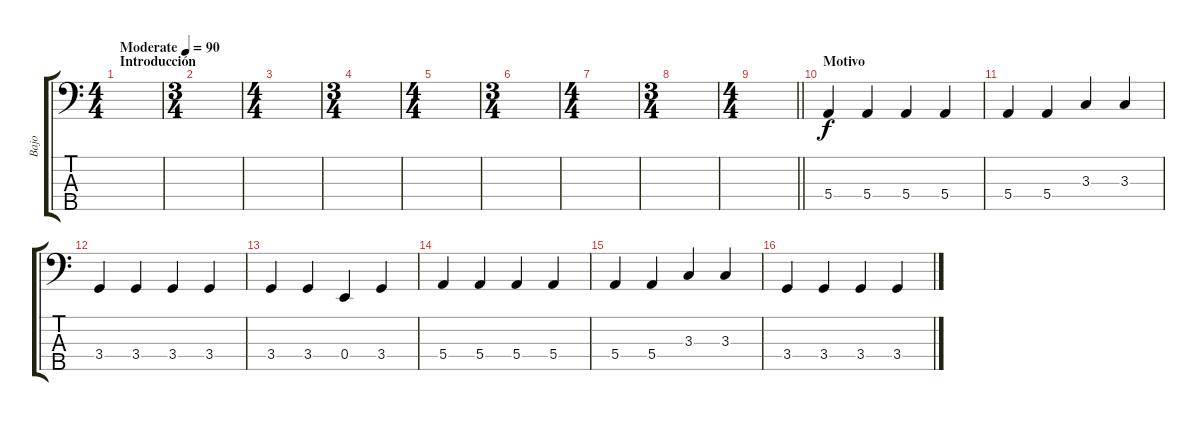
\track ("Bajo" "Bajo") {instrument electricbassfinger}
\staff {score tabs}
\tuning (G2 D2 A1 E1 B0) {hide}
\ts (4 4)
\section ("" "Introducción")
\tempo (90 "Moderate")
\clef f4
\ks c
|
\ts (3 4)
|
\ts (4 4)
|
\ts (3 4)
|
\ts (4 4)
|
\ts (3 4)
|
\ts (4 4)
|
\ts (3 4)
|
\ts (4 4)
\barLineRight lightlight
|
\section ("" "Motivo")
5.4.4 5.4.4 5.4.4 5.4.4 |
5.4.4 5.4.4 3.3.4 3.3.4 |
3.4.4 3.4.4 3.4.4 3.4.4 |
3.4.4 3.4.4 0.4.4 3.4.4 |
5.4.4 5.4.4 5.4.4 5.4.4 |
5.4.4 5.4.4 3.3.4 3.3.4 |
3.4.4 3.4.4 3.4.4 3.4.4
